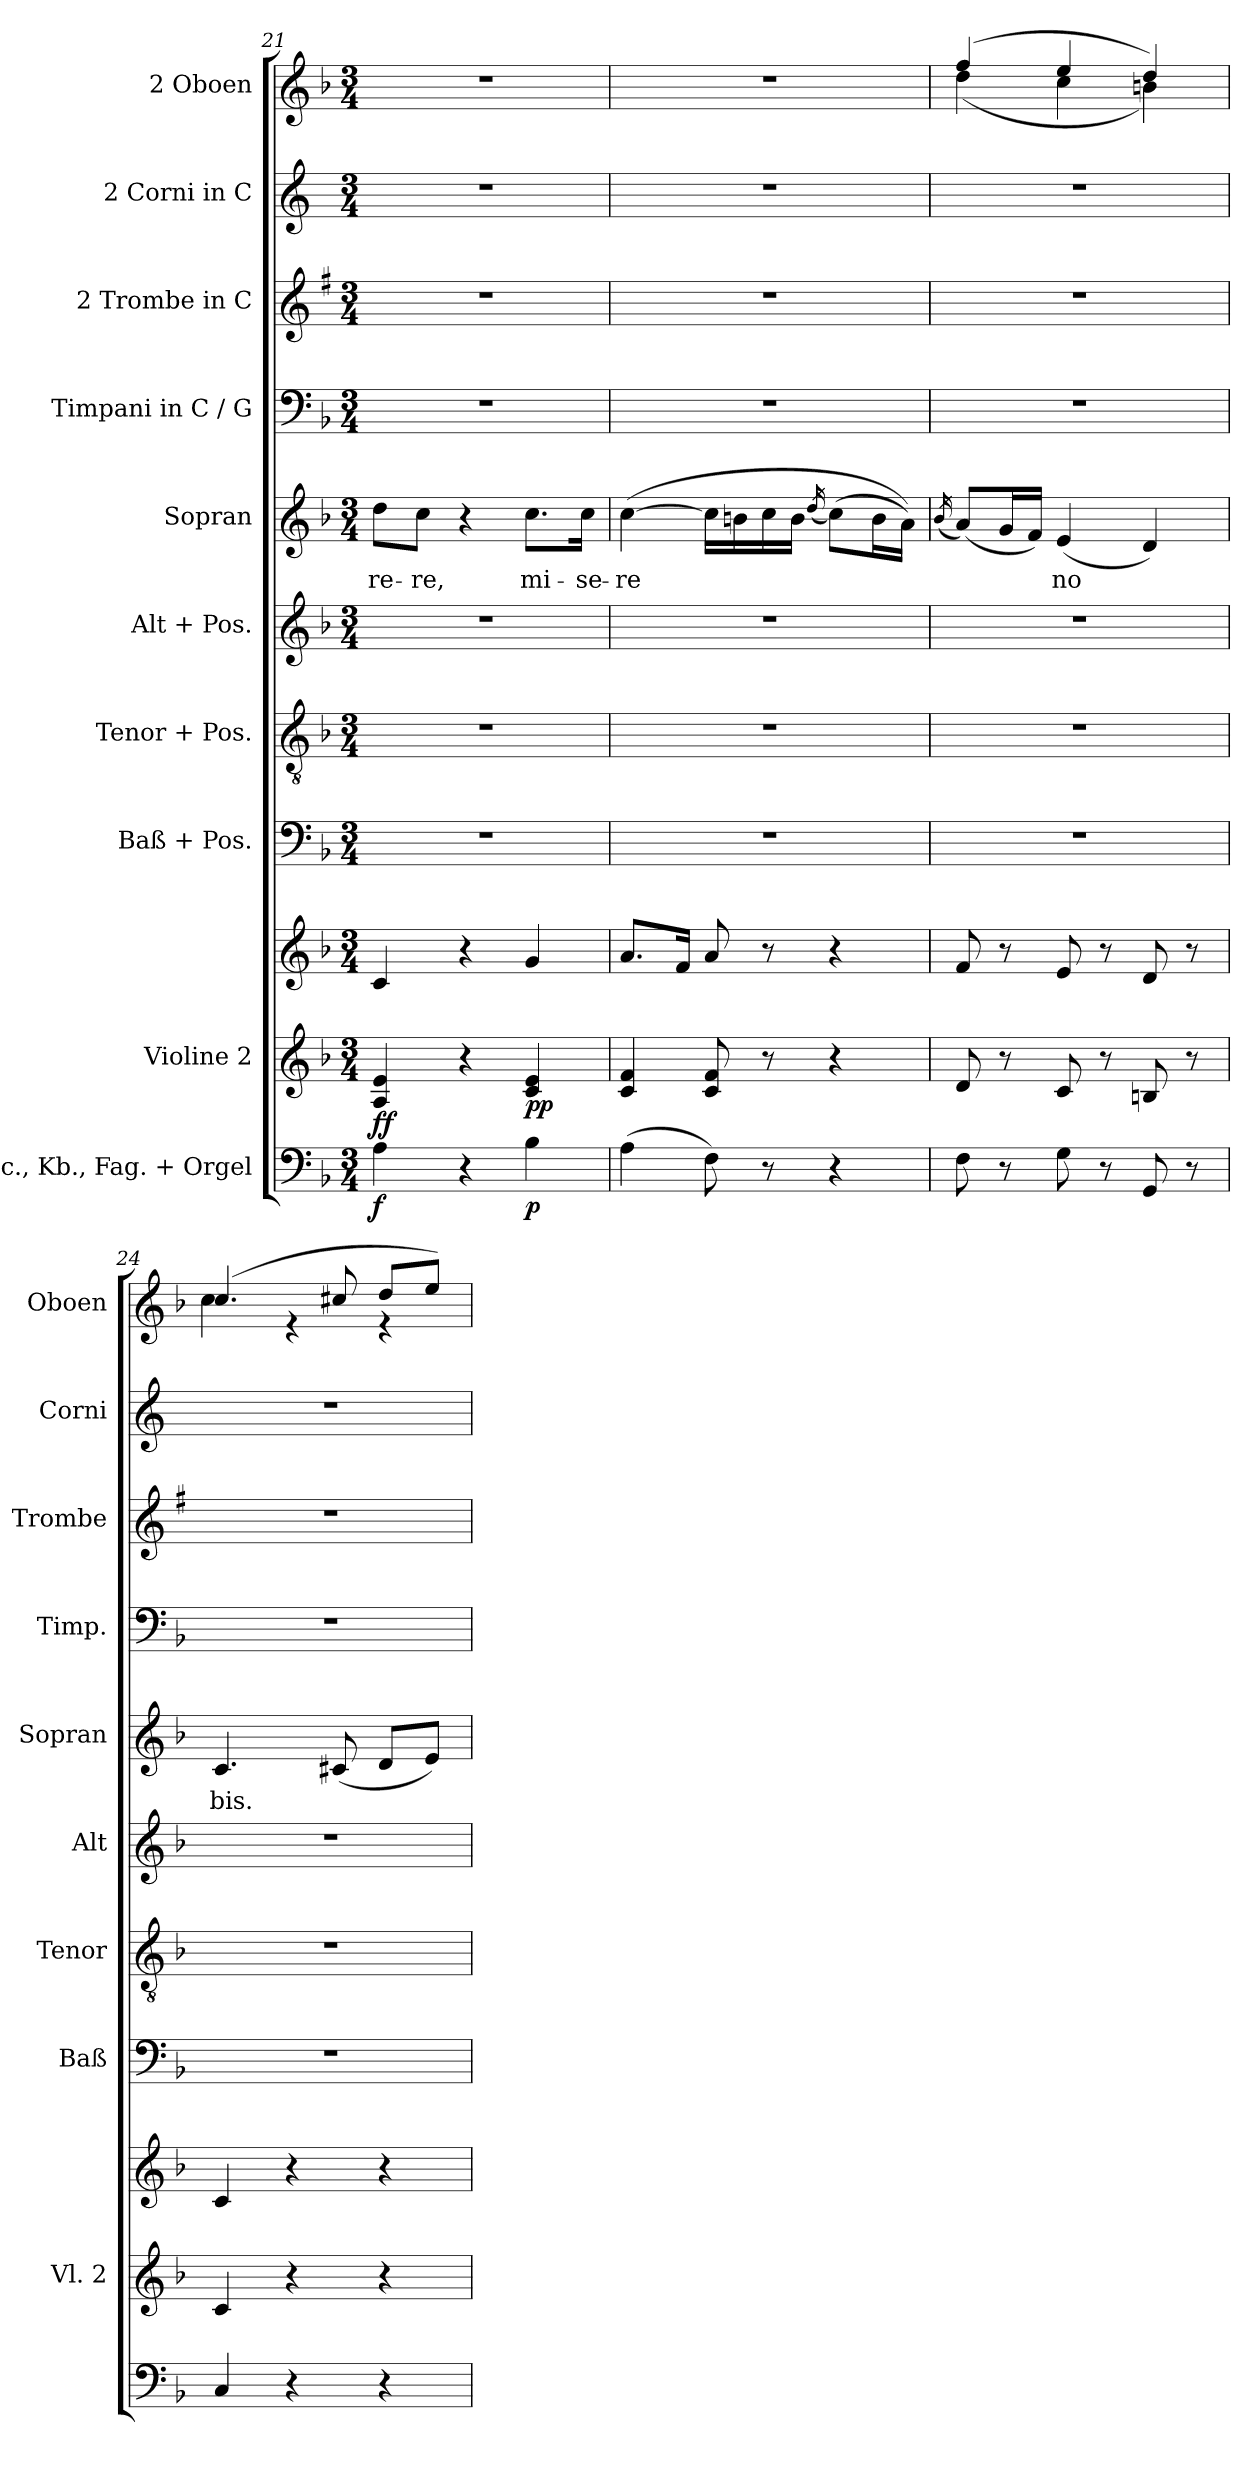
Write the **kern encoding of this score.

**kern	**dynam	**kern	**kern	**dynam	**kern	**kern	**kern	**kern	**text	**kern	**kern	**kern	**kern
*part10	*part10	*part9	*part9	*part9	*part8	*part7	*part6	*part5	*part5	*part4	*part3	*part2	*part1
*staff11	*staff11	*staff10	*staff9	*staff9/10	*staff8	*staff7	*staff6	*staff5	*staff5	*staff4	*staff3	*staff2	*staff1
*I"Vlc., Kb., Fag. + Orgel	*	*I"Violine 2	*	*	*I"Baß + Pos.	*I"Tenor + Pos.	*I"Alt + Pos.	*I"Sopran	*	*I"Timpani in C / G	*I"2 Trombe in C	*I"2 Corni in C	*I"2 Oboen
*	*	*I'Vl. 2	*	*	*I'Baß	*I'Tenor	*I'Alt	*I'Sopran	*	*I'Timp.	*I'Trombe	*I'Corni	*I'Oboen
!!LO:PB:g=z
*clefF4	*	*clefG2	*clefG2	*	*clefF4	*clefGv2	*clefG2	*clefG2	*	*clefF4	*clefG2	*clefG2	*clefG2
*	*	*	*	*	*	*	*	*	*	*	*ITrd1c2	*ITrd4c7	*
*k[b-]	*	*k[b-]	*k[b-]	*	*k[b-]	*k[b-]	*k[b-]	*k[b-]	*	*k[b-]	*k[b-]	*k[b-]	*k[b-]
*M3/4	*	*M3/4	*M3/4	*	*M3/4	*M3/4	*M3/4	*M3/4	*	*M3/4	*M3/4	*M3/4	*M3/4
=21	=21	=21	=21	=21	=21	=21	=21	=21	=21	=21	=21	=21	=21
!	!LO:DY:b	!	!	!LO:DY:b=2	!	!	!	!	!LO:LY:b	!	!	!	!
!	!	!	!	!LO:DY:n=1:b	!	!	!	!	!	!	!	!	!
4A\	f	4A/ 4e/	4c/	f f	2.r	2.r	2.r	8dd\L	-re-	2.r	2.r	2.r	2.r
!	!	!	!	!	!	!	!	!	!LO:LY:b	!	!	!	!
.	.	.	.	.	.	.	.	8cc\J	re,	.	.	.	.
4r	.	4r	4r	.	.	.	.	4r	.	.	.	.	.
!	!LO:DY:b	!	!	!LO:DY:n=2:b=2	!	!	!	!	!LO:LY:b	!	!	!	!
!	!	!	!	!LO:DY:n=3:b	!	!	!	!	!	!	!	!	!
4B-\	p	4c/ 4e/	4g/	p p	.	.	.	8.cc\L	mi-	.	.	.	.
!	!	!	!	!	!	!	!	!	!LO:LY:b	!	!	!	!
.	.	.	.	.	.	.	.	16cc\Jk	se-	.	.	.	.
=22	=22	=22	=22	=22	=22	=22	=22	=22	=22	=22	=22	=22	=22
!	!	!	!	!	!	!	!	!	!LO:LY:b	!	!	!	!
(>4A\	.	4c/ 4f/	8.a/L	.	2.r	2.r	2.r	(>[4cc\	re	2.r	2.r	2.r	2.r
.	.	.	16f/Jk	.	.	.	.	.	.	.	.	.	.
8F\)	.	8c/ 8f/	8a/	.	.	.	.	16cc\LL]	.	.	.	.	.
.	.	.	.	.	.	.	.	16bn\	.	.	.	.	.
8r	.	8r	8r	.	.	.	.	16cc\	.	.	.	.	.
.	.	.	.	.	.	.	.	16b\JJ	.	.	.	.	.
.	.	.	.	.	.	.	.	(<16qdd/	.	.	.	.	.
4r	.	4r	4r	.	.	.	.	(>8cc\L)	.	.	.	.	.
.	.	.	.	.	.	.	.	16b\L	.	.	.	.	.
.	.	.	.	.	.	.	.	16a\JJ))	.	.	.	.	.
=23	=23	=23	=23	=23	=23	=23	=23	=23	=23	=23	=23	=23	=23
.	.	.	.	.	.	.	.	(<16qb-/	.	.	.	.	.
*	*	*	*	*	*	*	*	*	*	*	*	*	*^
8F\	.	8d/	8f/	.	2.r	2.r	2.r	(<8a/L)	.	2.r	2.r	2.r	(>4ff/	(<4dd\
8r	.	8r	8r	.	.	.	.	16g/L	.	.	.	.	.	.
.	.	.	.	.	.	.	.	16f/JJ)	.	.	.	.	.	.
!	!	!	!	!	!	!	!	!	!LO:LY:b	!	!	!	!	!
8G\	.	8c/	8e/	.	.	.	.	(<4e/	no	.	.	.	4ee/	4cc\
8r	.	8r	8r	.	.	.	.	.	.	.	.	.	.	.
8GG/	.	8Bn/	8d/	.	.	.	.	4d/)	.	.	.	.	4dd/)	4bn\)
8r	.	8r	8r	.	.	.	.	.	.	.	.	.	.	.
=24	=24	=24	=24	=24	=24	=24	=24	=24	=24	=24	=24	=24	=24	=24
!	!	!	!	!	!	!	!	!	!LO:LY:b	!	!	!	!	!
4C/	.	4c/	4c/	.	2.r	2.r	2.r	4.c/	bis.	2.r	2.r	2.r	(>4.cc/	4cc\
4r	.	4r	4r	.	.	.	.	.	.	.	.	.	.	4r
.	.	.	.	.	.	.	.	(<8c#X/	.	.	.	.	8cc#X/	.
4r	.	4r	4r	.	.	.	.	8d/L	.	.	.	.	8dd/L	4r
.	.	.	.	.	.	.	.	8e/J)	.	.	.	.	8ee/J)	.
*	*	*	*	*	*	*	*	*	*	*	*	*	*v	*v
=	=	=	=	=	=	=	=	=	=	=	=	=	=
*-	*-	*-	*-	*-	*-	*-	*-	*-	*-	*-	*-	*-	*-
